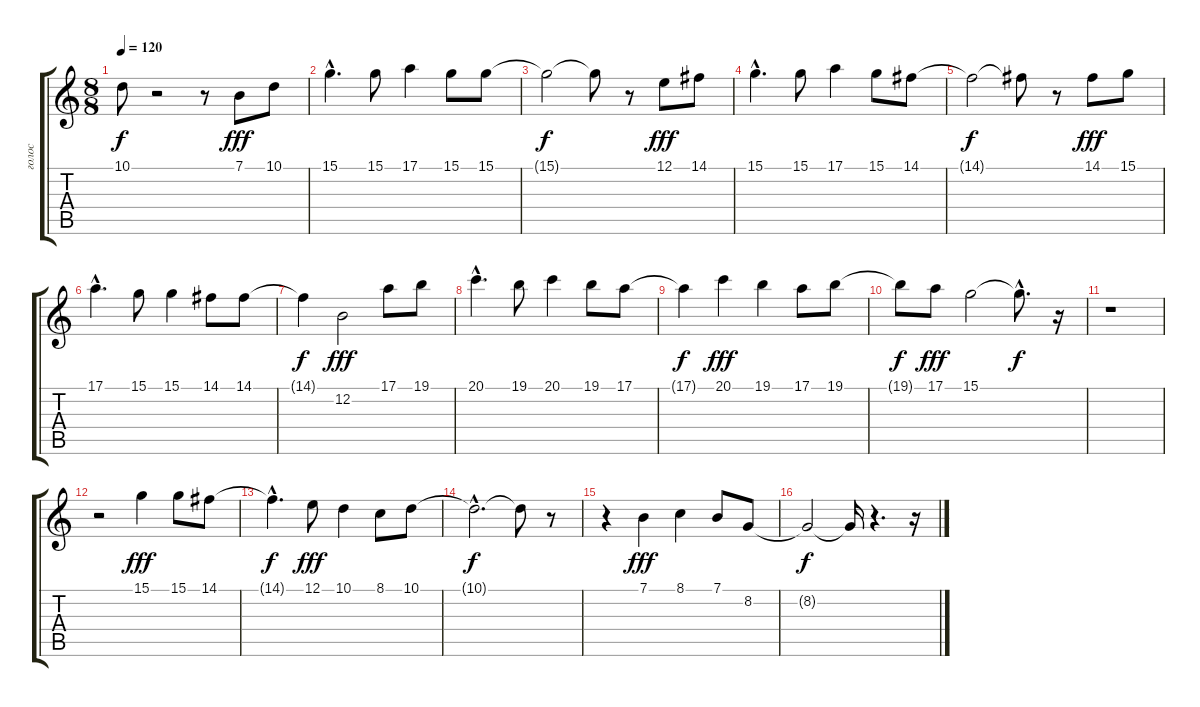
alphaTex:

\track ("голос" "голос") {instrument piccolo}
\staff {score tabs}
\tuning (E4 B3 G3 D3 A2 E2) {hide}
\ts (8 8)
\tempo 120
\clef g2
\ks c
10.1{t}.8{dy f} r.2 r.8 7.1.8{dy fff} 10.1.8 |
15.1{hac}.4{d} 15.1.8 17.1.4 15.1.8 15.1.8 |
15.1{t}.2{dy f} 15.1{t}.8 r.8 12.1.8{dy fff} 14.1.8 |
15.1{hac}.4{d} 15.1.8 17.1.4 15.1.8 14.1.8 |
14.1{t}.2{dy f} 14.1{t}.8 r.8 14.1.8{dy fff} 15.1.8 |
17.1{hac}.4{d} 15.1.8 15.1.4 14.1.8 14.1.8 |
14.1{t}.4{dy f} 12.2.2{dy fff} 17.1.8 19.1.8 |
20.1{hac}.4{d} 19.1.8 20.1.4 19.1.8 17.1.8 |
17.1{t}.4{dy f} 20.1.4{dy fff} 19.1.4 17.1.8 19.1.8 |
19.1{t}.8{dy f} 17.1.8{dy fff} 15.1.2 15.1{hac t}.8{d dy f} r.16 |
r.1 |
r.2 15.1.4{dy fff} 15.1.8 14.1.8 |
14.1{hac t}.4{d dy f} 12.1.8{dy fff} 10.1.4 8.1.8 10.1.8 |
10.1{hac t}.2{d dy f} 10.1{t}.8 r.8 |
r.4 7.1.4{dy fff} 8.1.4 7.1.8 8.2.8 |
8.2{t}.2{dy f} 8.2{t}.16 r.4{d} r.16
